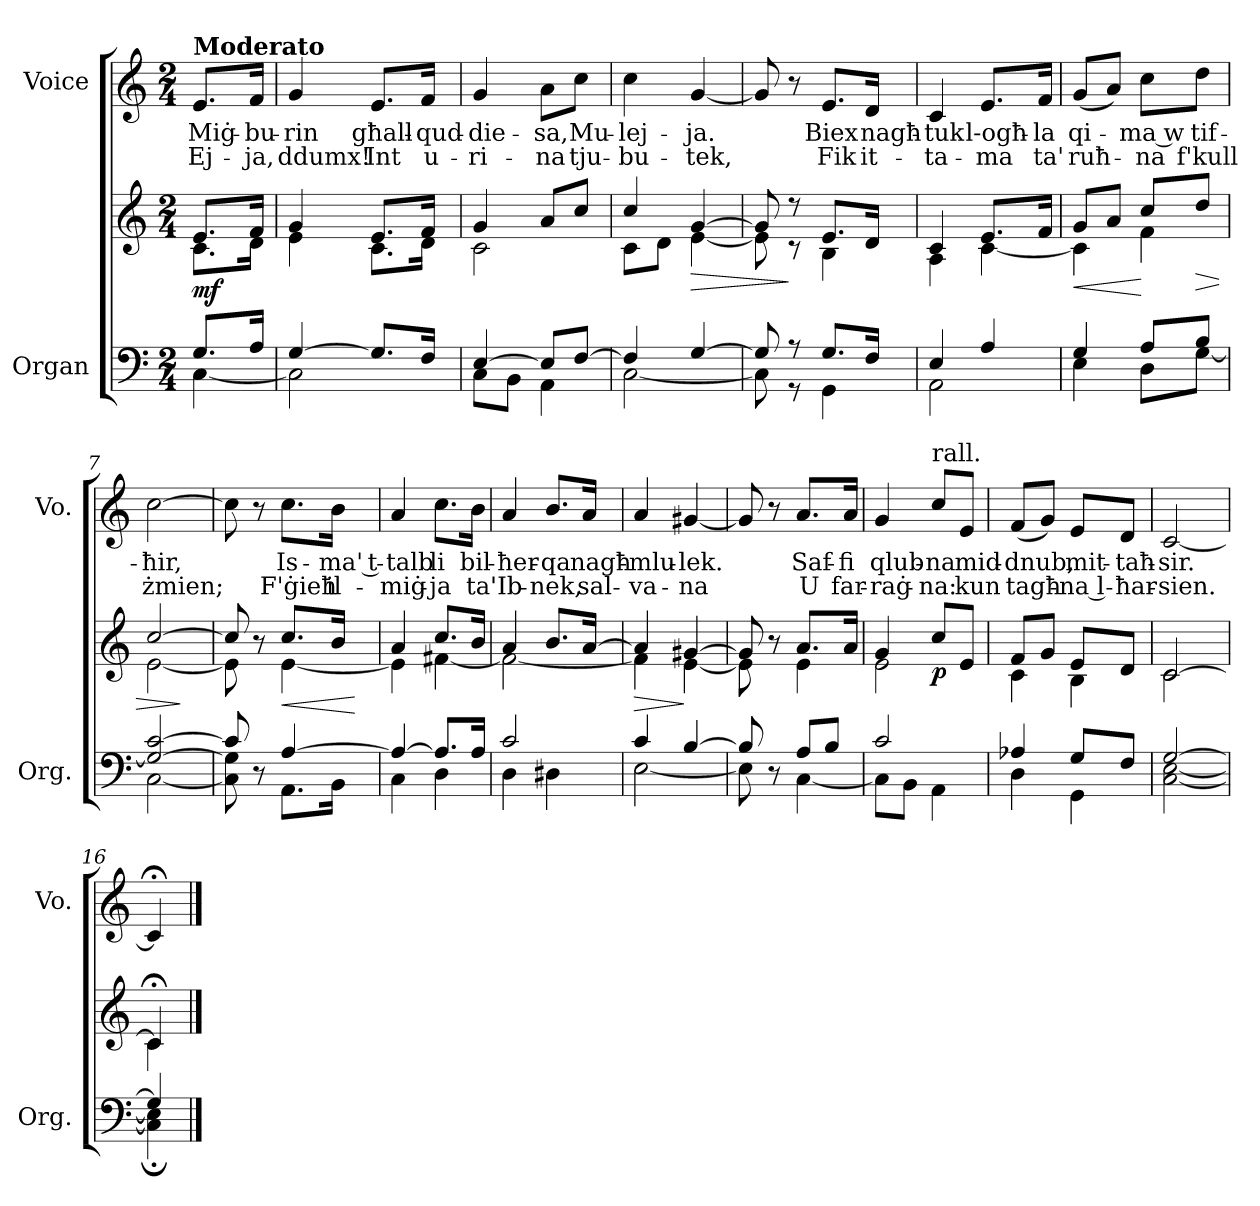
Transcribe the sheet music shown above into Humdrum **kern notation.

**kern	**kern	**dynam	**kern	**text	**text
*part2	*part2	*part2	*part1	*part1	*part1
*staff3	*staff2	*staff2/3	*staff1	*staff1	*staff1
*I"Organ	*	*	*I"Voice	*	*
*I'Org.	*	*	*I'Vo.	*	*
*clefF4	*clefG2	*	*clefG2	*	*
*k[]	*k[]	*	*k[]	*	*
*M2/4	*M2/4	*	*M2/4	*	*
=	=	=	=	=	=
*^	*^	*	*	*	*
!	!	!	!	!	!LO:TX:a:B:t=Moderato	!	!
!	!	!	!	!LO:DY:b	!	!	!
8.G/L	[4C\	8.e/L	8.c\L	mf	8.e/L	Miġ-	Ej-
16A/Jk	.	16f/Jk	16d\Jk	.	16f/Jk	-bu-	-ja,
=1	=1	=1	=1	=1	=1	=1	=1
[4G/	2C\]	4g/	4e\	.	4g/	-rin	ddumx!
8.G/L]	.	8.e/L	8.c\L	.	8.e/L	għall-	Int
16F/Jk	.	16f/Jk	16d\Jk	.	16f/Jk	-qud-	u-
=2	=2	=2	=2	=2	=2	=2	=2
[4E/	8C\L	4g/	2c\	.	4g/	-die-	-ri-
.	8BB\J	.	.	.	.	.	.
8E/L]	4AA\	8a/L	.	.	8a\L	-sa,	-na
[8F/J	.	8cc/J	.	.	8cc\J	Mu-	tju-
=3	=3	=3	=3	=3	=3	=3	=3
4F/]	[2C\	4cc/	8c\L	.	4cc\	-lej-	-bu-
.	.	.	8d\J	.	.	.	.
!	!	!	!	!LO:HP:b	!	!	!
[4G/	.	[4g/	[4e\	>	[4g/	-ja.	-tek,
!!LO:LB:g=z
=4	=4	=4	=4	=4	=4	=4	=4
8G/]	8C\]	8g/]	8e\]	.	8g/]	.	.
8r	8r	8r	8r	]	8r	.	.
8.G/L	4GG\	8.e/L	4B\	.	8.e/L	Biex	Fik
16F/Jk	.	16d/Jk	.	.	16d/Jk	nagħ-	it-
=5	=5	=5	=5	=5	=5	=5	=5
4E/	2AA\	4c/	4A\	.	4c/	-tuk	-ta-
4A/	.	8.e/L	[4c\	.	8.e/L	l-ogħ-	-ma
.	.	16f/Jk	.	.	16f/Jk	-la	ta'
=6	=6	=6	=6	=6	=6	=6	=6
!	!	!	!	!LO:HP:b	!	!	!
4G/	4E\	8g/L	4c\]	<	(8g/L	qi-	ruħ-
.	.	8a/J	.	.	8a/J)	.	.
8A/L	8D\L	8cc/L	4f\	[	8cc\L	-ma w	-na
!	!	!	!	!LO:HP:b	!	!	!
8B/J	[8G\J	8dd/J	.	>	8dd\J	tif-	f'kull
=7	=7	=7	=7	=7	=7	=7	=7
2G/_ [2c/	[2C\	[2cc/	[2e\	.	[2cc\	-ħir,	żmien;
*v	*v	*	*	*	*	*	*
*	*v	*v	*	*	*	*
.	.	]	.	.	.
!!LO:LB:g=z
=8	=8	=8	=8	=8	=8
*^	*^	*	*	*	*
8c/]	8C\] 8G\]	8cc/]	8e\]	.	8cc\]	.	.
8r	8ryy	8r	8ryy	.	8r	.	.
!	!	!	!	!LO:HP:b	!	!	!
[4A/	8.AA\L	8.cc/L	[4e\	<	8.cc\L	Is-	F'ġieħ
.	16BB\Jk	16b/Jk	.	.	16b\Jk	-ma' t-	il-
*v	*v	*	*	*	*	*	*
*	*v	*v	*	*	*	*
.	.	[	.	.	.
=9	=9	=9	=9	=9	=9
*^	*^	*	*	*	*
4A/_	4C\	4a/	4e\]	.	4a/	-talb	-miġ-
8.A/L]	4D\	8.cc/L	[4f#X\	.	8.cc\L	li	-ja
16A/Jk	.	16b/Jk	.	.	16b\Jk	bil-	ta'
=10	=10	=10	=10	=10	=10	=10	=10
2c/	4D\	4a/	2f#\_	.	4a/	-ħer-	Ib-
.	4D#X\	8.b/L	.	.	8.b/L	-qa	-nek,
.	.	[16a/Jk	.	.	16a/Jk	nagħ-	sal-
=11	=11	=11	=11	=11	=11	=11	=11
!	!	!	!	!LO:HP:b	!	!	!
4c/	[2E\	4a/]	4f#\]	>	4a/	-mlu-	-va-
[4B/	.	[4g#X/	[4e\	]	[4g#X/	-lek.	-na
!!LO:LB:g=z
=12	=12	=12	=12	=12	=12	=12	=12
8B/]	8E\]	8g#/]	8e\]	.	8g#/]	.	.
8r	8ryy	8r	8ryy	.	8r	.	.
8A/L	[4C\	8.a/L	4e\	.	8.a/L	Saf-	U
8B/J	.	.	.	.	.	.	.
.	.	16a/Jk	.	.	16a/Jk	-fi	far-
=13	=13	=13	=13	=13	=13	=13	=13
2c/	8C\L]	4g/	2e\	.	4g/	qlub-	-raġ-
.	8BB\J	.	.	.	.	.	.
!	!	!	!	!	!LO:TX:a:t=rall.	!	!
!	!	!	!	!LO:DY:b	!	!	!
.	4AA\	8cc/L	.	p	8cc/L	-na	-na:
.	.	8e/J	.	.	8e/J	mid-	kun
=14	=14	=14	=14	=14	=14	=14	=14
4A-X/	4D\	8f/L	4c\	.	(8f/L	-dnub,	tagħ-
.	.	8g/J	.	.	8g/J)	.	.
8G/L	4GG\	8e/L	4B\	.	8e/L	mit-	-na l-
8F/J	.	8d/J	.	.	8d/J	-taħ-	-ħar-
=15	=15	=15	=15	=15	=15	=15	=15
[2G/	[2C\ [2E\	[2c/	2c\	.	[2c/	-sir.	-sien.
=16	=16	=16	=16	=16	=16	=16	=16
4G/]	4C\]; 4E\];	4c;</]	4c\	.	4c;</]	.	.
*v	*v	*	*	*	*	*	*
*	*v	*v	*	*	*	*
==	==	==	==	==	==
*-	*-	*-	*-	*-	*-
